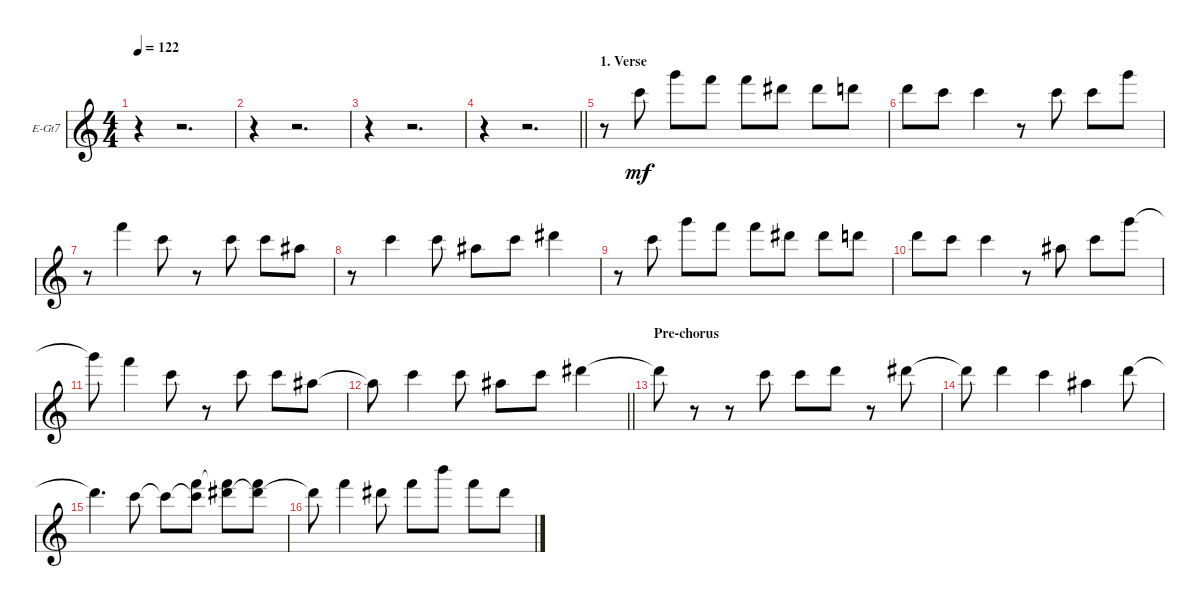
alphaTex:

\bracketExtendMode groupsimilarinstruments
\firstSystemTrackNameOrientation horizontal
\otherSystemsTrackNameOrientation horizontal
\track ("Myles Kennedy" "E-Gt7") {instrument overdrivenguitar}
\staff {score}
\tuning (E4 B3 G3 D3 A2 E2 B1)
\ts (4 4)
\tempo 122
\clef g2
\ks c
r.4{dy mf} r.2{d} |
r.4 r.2{d} |
r.4 r.2{d} |
\barLineRight lightlight
r.4 r.2{d} |
\section ("" "1. Verse")
r.8 8.1.8 15.1.8 13.1.8 13.1.8 11.1.8 11.1.8 10.1.8 |
10.1.8 8.1.8 8.1.4 r.8 8.1.8 8.1.8 15.1.8 |
r.8 13.1.4 8.1.8 r.8 8.1.8 8.1.8 6.1.8 |
r.8 8.1.4 8.1.8 6.1.8 8.1.8 11.1.4 |
r.8 8.1.8 15.1.8 13.1.8 13.1.8 11.1.8 11.1.8 10.1.8 |
10.1.8 8.1.8 8.1.4 r.8 6.1.8 8.1.8 15.1.8 |
15.1{t}.8 13.1.4 8.1.8 r.8 8.1.8 8.1.8 6.1.8 |
\barLineRight lightlight
6.1{t}.8 8.1.4 8.1.8 6.1.8 8.1.8 11.1.4 |
\section ("" "Pre-chorus")
11.1{t}.8 r.8 r.8 8.1.8 8.1.8 10.1.8 r.8 11.1.8 |
11.1{t}.8 10.1.4 8.1.4 6.1.4 10.1.8 |
10.1{t}.4{d} 8.1.8 8.1{t}.8 (8.1{t} 18.2).8 (11.1 18.2{t}).8 (11.1{t} 18.2).8 |
11.1{t}.8 13.1.4 11.1.8 13.1.8 19.1.8 13.1.8 11.1.8
